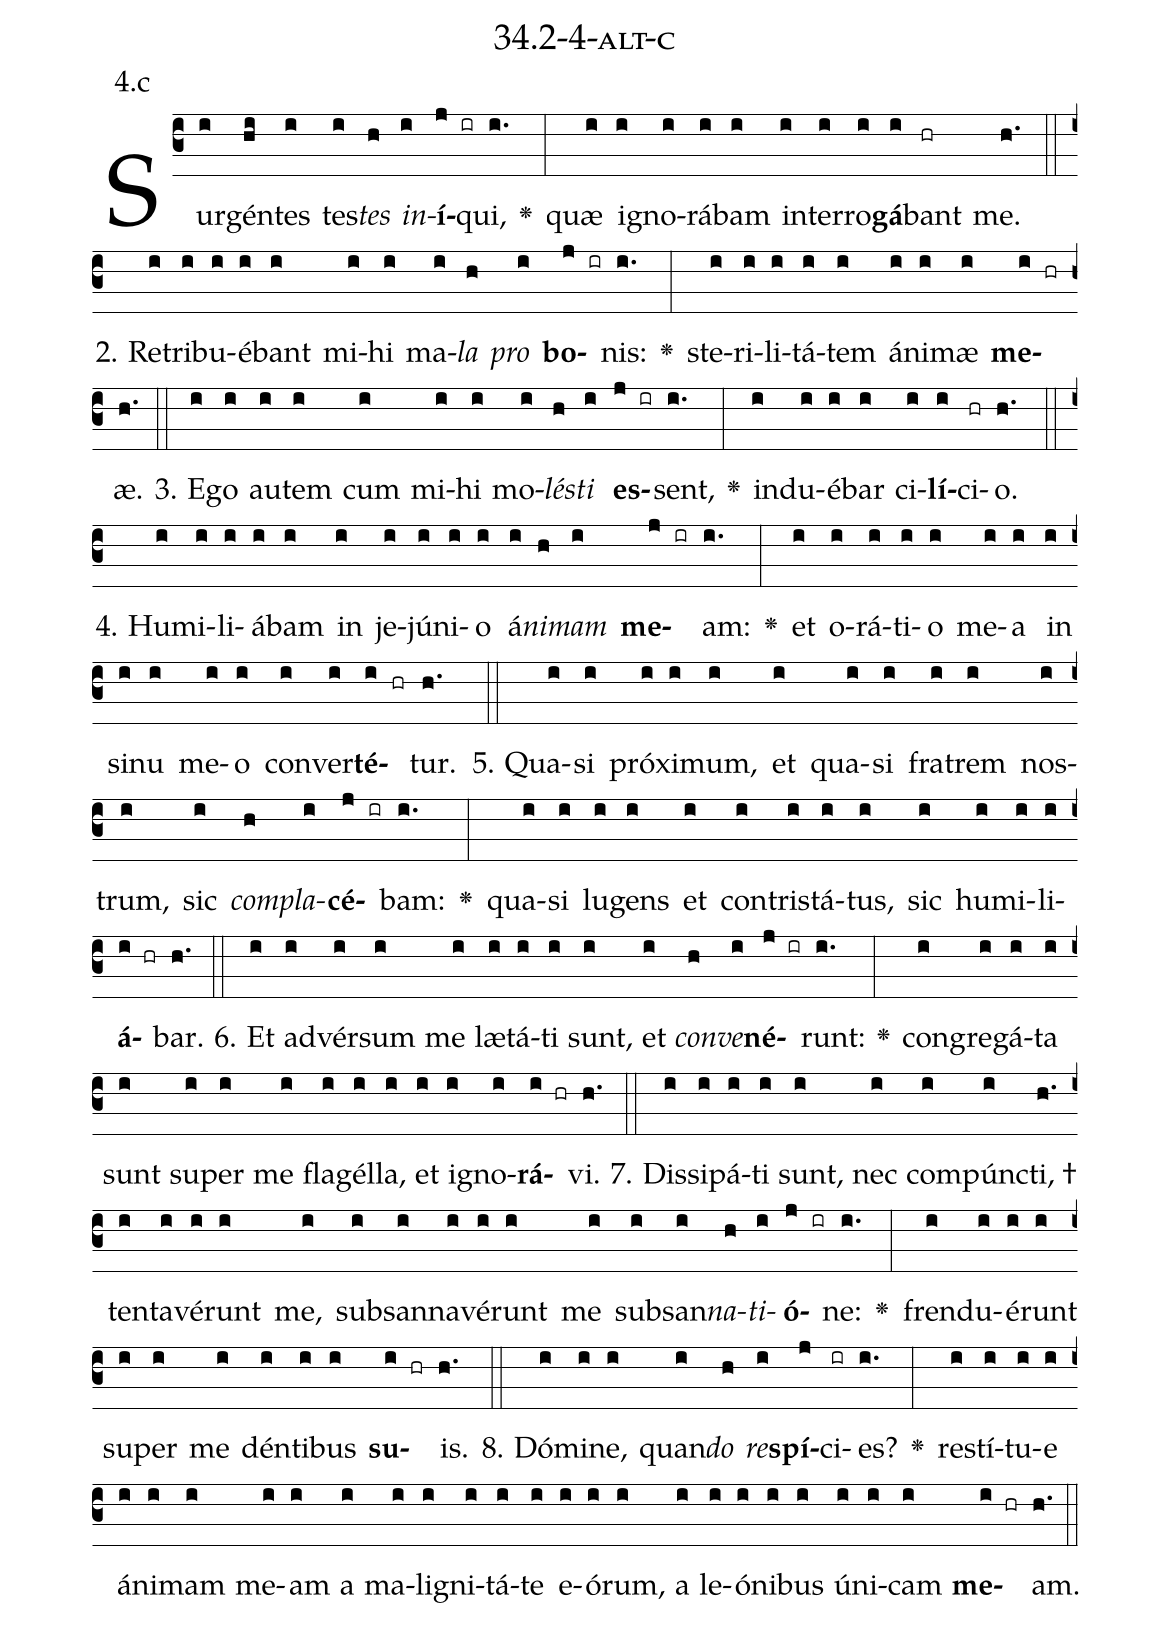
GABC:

name: 34.2-4-alt-c;
annotation: 4.c;
%%
(c3)Sur(i)gén(hi)tes(i) tes(i)<i>tes</i>(h) <i>in</i>(i)<b>í</b>(j ir)qui,(i.) <v>\greheightstar</v>(:) quæ(i) i(i)gno(i)rá(i)bam(i) in(i)ter(i)ro(i)<b>gá</b>(i)bant(hr) me.(h.) (::)
2. Re(i)tri(i)bu(i)é(i)bant(i) mi(i)hi(i) ma(i)<i>la</i>(h) <i>pro</i>(i) <b>bo</b>(j ir)nis:(i.) <v>\greheightstar</v>(:) ste(i)ri(i)li(i)tá(i)tem(i) á(i)ni(i)mæ(i) <b>me</b>(i hr)æ.(h.) (::)
3. E(i)go(i) au(i)tem(i) cum(i) mi(i)hi(i) mo(i)<i>lés</i>(h)<i>ti</i>(i) <b>es</b>(j ir)sent,(i.) <v>\greheightstar</v>(:) ind(i)u(i)é(i)bar(i) ci(i)<b>lí</b>(i)ci(hr)o.(h.) (::)
4. Hu(i)mi(i)li(i)á(i)bam(i) in(i) je(i)jú(i)ni(i)o(i) á(i)<i>ni</i>(h)<i>mam</i>(i) <b>me</b>(j ir)am:(i.) <v>\greheightstar</v>(:) et(i) o(i)rá(i)ti(i)o(i) me(i)a(i) in(i) si(i)nu(i) me(i)o(i) con(i)ver(i)<b>té</b>(i hr)tur.(h.) (::)
5. Qua(i)si(i) pró(i)xi(i)mum,(i) et(i) qua(i)si(i) fra(i)trem(i) nos(i)trum,(i) sic(i) <i>com</i>(h)<i>pla</i>(i)<b>cé</b>(j ir)bam:(i.) <v>\greheightstar</v>(:) qua(i)si(i) lu(i)gens(i) et(i) con(i)tris(i)tá(i)tus,(i) sic(i) hu(i)mi(i)li(i)<b>á</b>(i hr)bar.(h.) (::)
6. Et(i) ad(i)vér(i)sum(i) me(i) læ(i)tá(i)ti(i) sunt,(i) et(i) <i>con</i>(h)<i>ve</i>(i)<b>né</b>(j ir)runt:(i.) <v>\greheightstar</v>(:) con(i)gre(i)gá(i)ta(i) sunt(i) su(i)per(i) me(i) fla(i)gél(i)la,(i) et(i) i(i)gno(i)<b>rá</b>(i hr)vi.(h.) (::)
7. Dis(i)si(i)pá(i)ti(i) sunt,(i) nec(i) com(i)púnc(i)ti, †(h.) ten(i)ta(i)vé(i)runt(i) me,(i) sub(i)san(i)na(i)vé(i)runt(i) me(i) sub(i)san(i)<i>na</i>(h)<i>ti</i>(i)<b>ó</b>(j ir)ne:(i.) <v>\greheightstar</v>(:) fren(i)du(i)é(i)runt(i) su(i)per(i) me(i) dén(i)ti(i)bus(i) <b>su</b>(i hr)is.(h.) (::)
8. Dó(i)mi(i)ne,(i) quan(i)<i>do</i>(h) <i>re</i>(i)<b>spí</b>(j)ci(ir)es?(i.) <v>\greheightstar</v>(:) re(i)stí(i)tu(i)e(i) á(i)ni(i)mam(i) me(i)am(i) a(i) ma(i)li(i)gni(i)tá(i)te(i) e(i)ó(i)rum,(i) a(i) le(i)ó(i)ni(i)bus(i) ú(i)ni(i)cam(i) <b>me</b>(i hr)am.(h.) (::)
